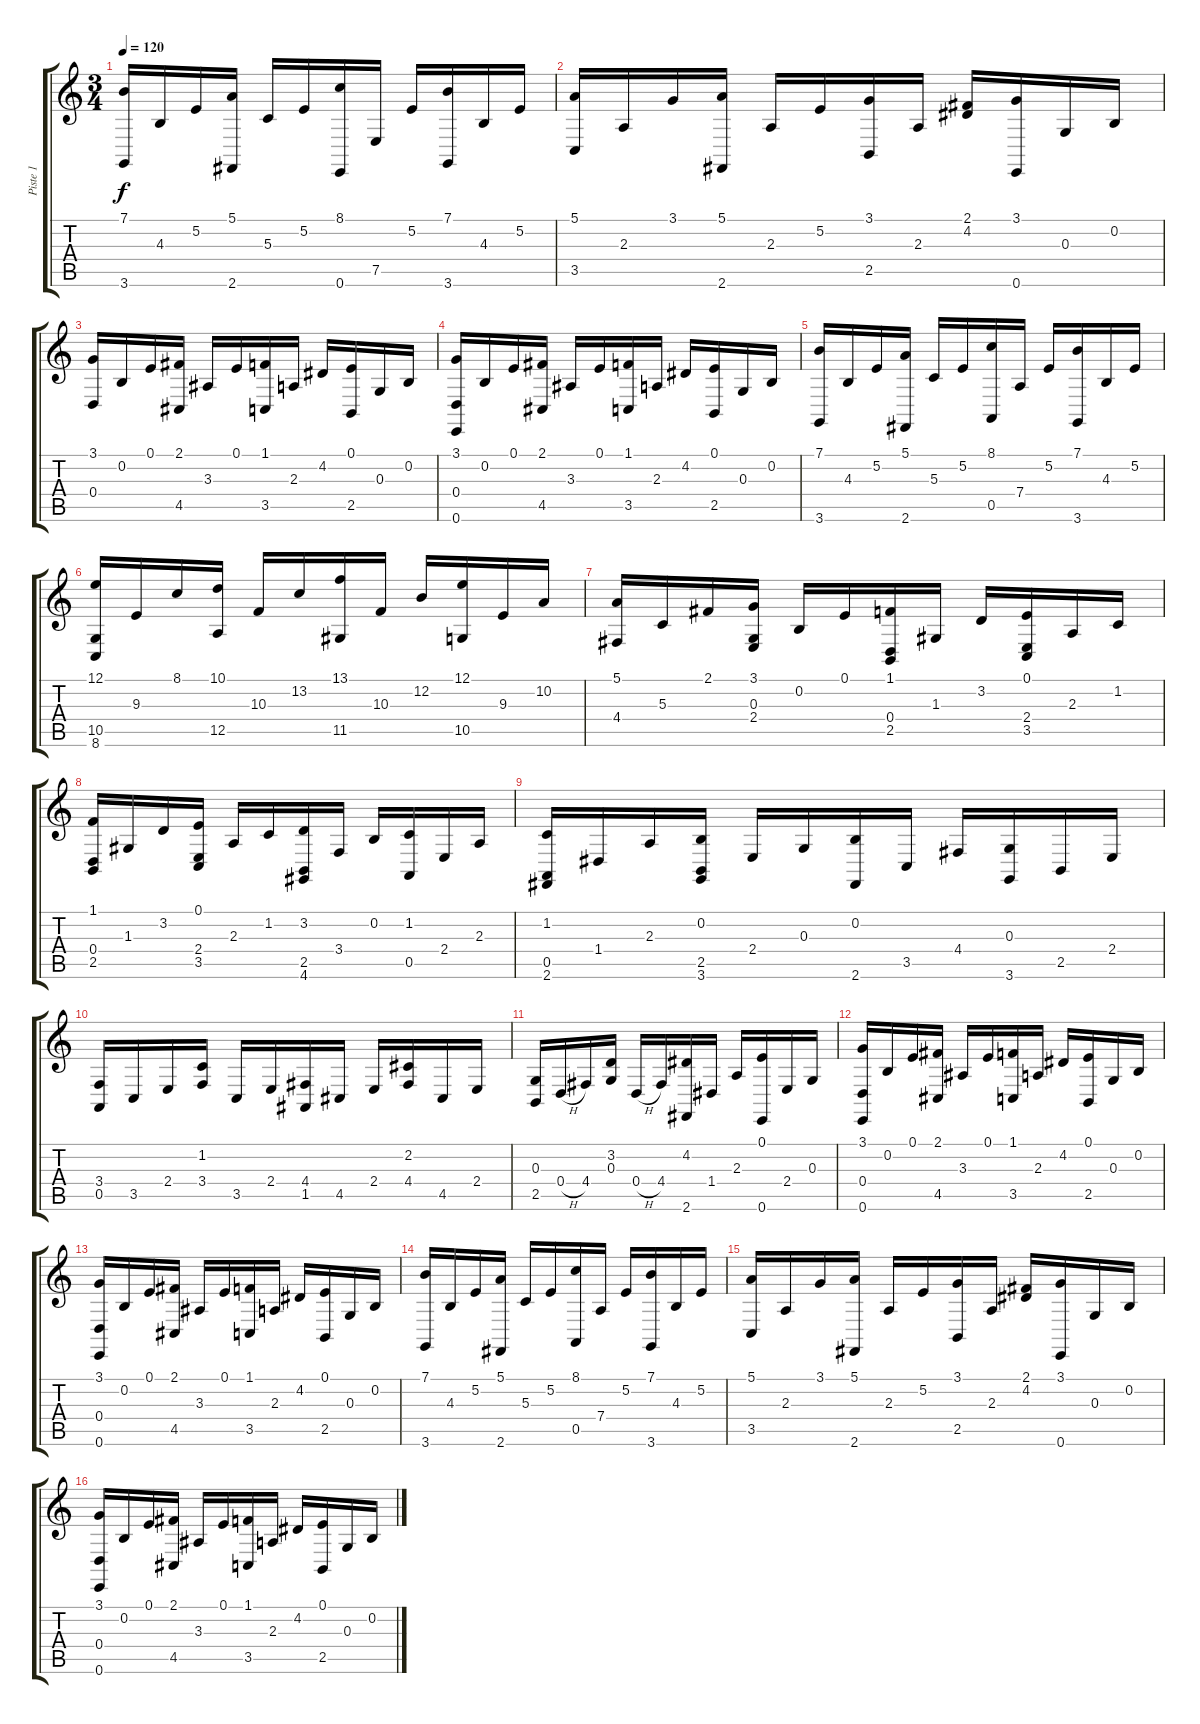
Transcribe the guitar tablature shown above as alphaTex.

\track ("Piste 1" "Piste 1") {instrument brightacousticpiano}
\staff {score tabs}
\tuning (E4 B3 G3 D3 A2 E2) {hide}
\ts (3 4)
\tempo 120
\clef g2
\ks c
(7.1 3.6).16{dy f} 4.3.16 5.2.16 (5.1 2.6).16 5.3.16 5.2.16 (8.1 0.6).16 7.5.16 5.2.16 (7.1 3.6).16 4.3.16 5.2.16 |
(5.1 3.5).16 2.3.16 3.1.16 (5.1 2.6).16 2.3.16 5.2.16 (3.1 2.5).16 2.3.16 (2.1 4.2).16 (3.1 0.6).16 0.3.16 0.2.16 |
(3.1 0.4).16 0.2.16 0.1.16 (2.1 4.5).16 3.3.16 0.1.16 (1.1 3.5).16 2.3.16 4.2.16 (0.1 2.5).16 0.3.16 0.2.16 |
(3.1 0.4 0.6).16 0.2.16 0.1.16 (2.1 4.5).16 3.3.16 0.1.16 (1.1 3.5).16 2.3.16 4.2.16 (0.1 2.5).16 0.3.16 0.2.16 |
(7.1 3.6).16 4.3.16 5.2.16 (5.1 2.6).16 5.3.16 5.2.16 (8.1 0.5).16 7.4.16 5.2.16 (7.1 3.6).16 4.3.16 5.2.16 |
(12.1 10.5 8.6).16 9.3.16 8.1.16 (10.1 12.5).16 10.3.16 13.2.16 (13.1 11.5).16 10.3.16 12.2.16 (12.1 10.5).16 9.3.16 10.2.16 |
(5.1 4.4).16 5.3.16 2.1.16 (3.1 0.3 2.4).16 0.2.16 0.1.16 (1.1 0.4 2.5).16 1.3.16 3.2.16 (0.1 2.4 3.5).16 2.3.16 1.2.16 |
(1.1 0.4 2.5).16 1.3.16 3.2.16 (0.1 2.4 3.5).16 2.3.16 1.2.16 (3.2 2.5 4.6).16 3.4.16 0.2.16 (1.2 0.5).16 2.4.16 2.3.16 |
(1.2 0.5 2.6).16 1.4.16 2.3.16 (0.2 2.5 3.6).16 2.4.16 0.3.16 (0.2 2.6).16 3.5.16 4.4.16 (0.3 3.6).16 2.5.16 2.4.16 |
(3.4 0.5).16 3.5.16 2.4.16 (1.2 3.4).16 3.5.16 2.4.16 (4.4 1.5).16 4.5.16 2.4.16 (2.2 4.4).16 4.5.16 2.4.16 |
(0.3 2.5).16 0.4{h}.16 4.4.16 (3.2 0.3).16 0.4{h}.16 4.4.16 (4.2 2.6).16 1.4.16 2.3.16 (0.1 0.6).16 2.4.16 0.3.16 |
(3.1 0.4 0.6).16 0.2.16 0.1.16 (2.1 4.5).16 3.3.16 0.1.16 (1.1 3.5).16 2.3.16 4.2.16 (0.1 2.5).16 0.3.16 0.2.16 |
(3.1 0.4 0.6).16 0.2.16 0.1.16 (2.1 4.5).16 3.3.16 0.1.16 (1.1 3.5).16 2.3.16 4.2.16 (0.1 2.5).16 0.3.16 0.2.16 |
(7.1 3.6).16 4.3.16 5.2.16 (5.1 2.6).16 5.3.16 5.2.16 (8.1 0.5).16 7.4.16 5.2.16 (7.1 3.6).16 4.3.16 5.2.16 |
(5.1 3.5).16 2.3.16 3.1.16 (5.1 2.6).16 2.3.16 5.2.16 (3.1 2.5).16 2.3.16 (2.1 4.2).16 (3.1 0.6).16 0.3.16 0.2.16 |
(3.1 0.4 0.6).16 0.2.16 0.1.16 (2.1 4.5).16 3.3.16 0.1.16 (1.1 3.5).16 2.3.16 4.2.16 (0.1 2.5).16 0.3.16 0.2.16
